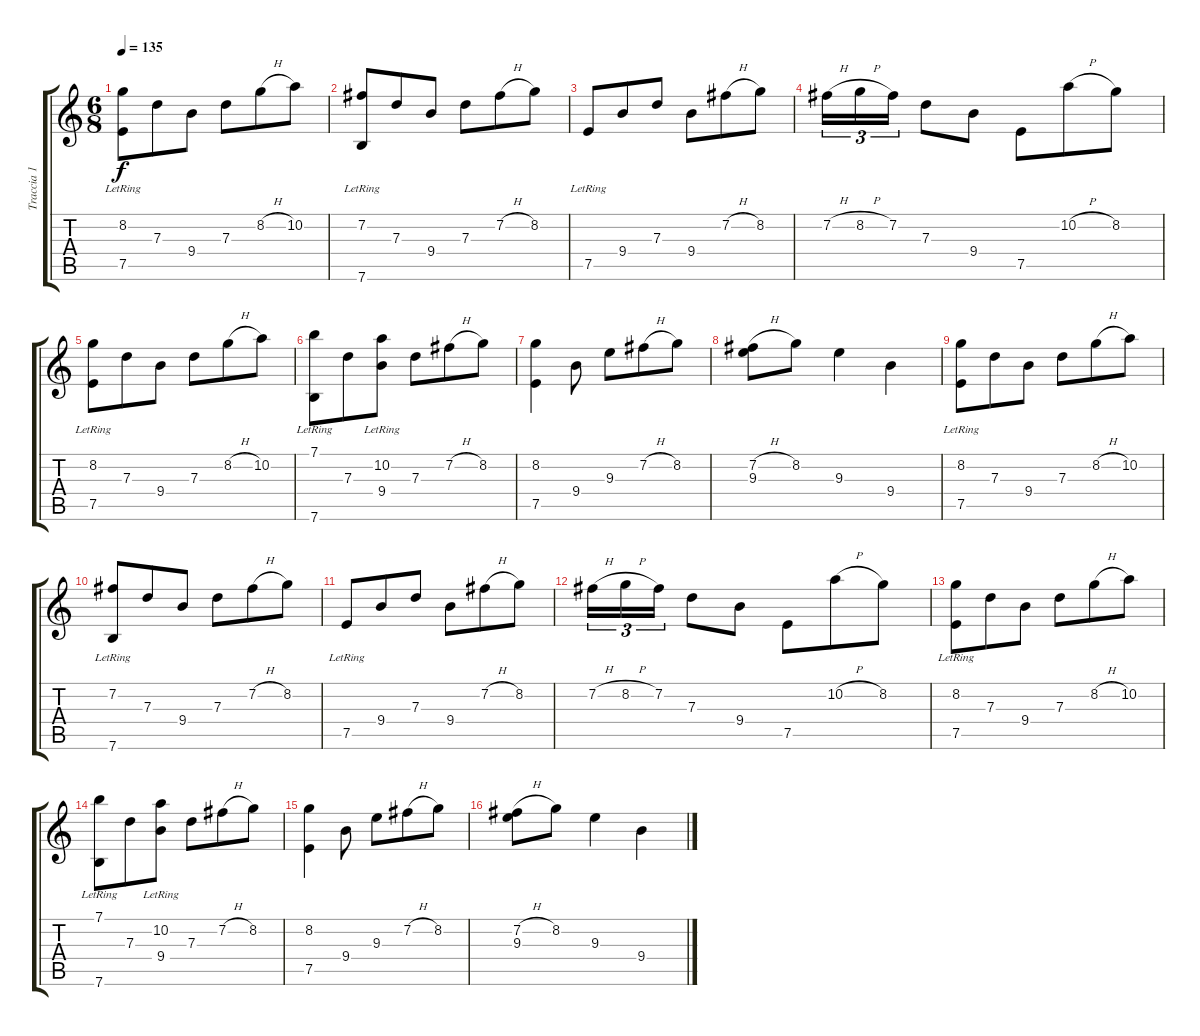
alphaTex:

\track ("Traccia 1" "Traccia 1") {instrument acousticguitarnylon}
\staff {score tabs}
\tuning (E4 B3 G3 D3 A2 E2) {hide}
\ts (6 8)
\tempo 135
\clef g2
\ks c
(8.2 7.5{lr}).8{dy f} 7.3.8 9.4.8 7.3.8 8.2{h}.8 10.2.8 |
(7.2 7.6{lr}).8 7.3.8 9.4.8 7.3.8 7.2{h}.8 8.2.8 |
7.5{lr}.8 9.4.8 7.3.8 9.4.8 7.2{h}.8 8.2.8 |
7.2{h}.16{tu (3 2)} 8.2{h}.16{tu (3 2)} 7.2.16{tu (3 2)} 7.3.8 9.4.8 7.5.8 10.2{h}.8 8.2.8 |
(8.2 7.5{lr}).8 7.3.8 9.4.8 7.3.8 8.2{h}.8 10.2.8 |
(7.1 7.6{lr}).8 7.3.8 (10.2{lr} 9.4).8 7.3.8 7.2{h}.8 8.2.8 |
(8.2 7.5).4 9.4.8 9.3.8 7.2{h}.8 8.2.8 |
(7.2{h} 9.3).8 8.2.8 9.3.4 9.4.4 |
(8.2 7.5{lr}).8 7.3.8 9.4.8 7.3.8 8.2{h}.8 10.2.8 |
(7.2 7.6{lr}).8 7.3.8 9.4.8 7.3.8 7.2{h}.8 8.2.8 |
7.5{lr}.8 9.4.8 7.3.8 9.4.8 7.2{h}.8 8.2.8 |
7.2{h}.16{tu (3 2)} 8.2{h}.16{tu (3 2)} 7.2.16{tu (3 2)} 7.3.8 9.4.8 7.5.8 10.2{h}.8 8.2.8 |
(8.2 7.5{lr}).8 7.3.8 9.4.8 7.3.8 8.2{h}.8 10.2.8 |
(7.1 7.6{lr}).8 7.3.8 (10.2{lr} 9.4).8 7.3.8 7.2{h}.8 8.2.8 |
(8.2 7.5).4 9.4.8 9.3.8 7.2{h}.8 8.2.8 |
(7.2{h} 9.3).8 8.2.8 9.3.4 9.4.4
